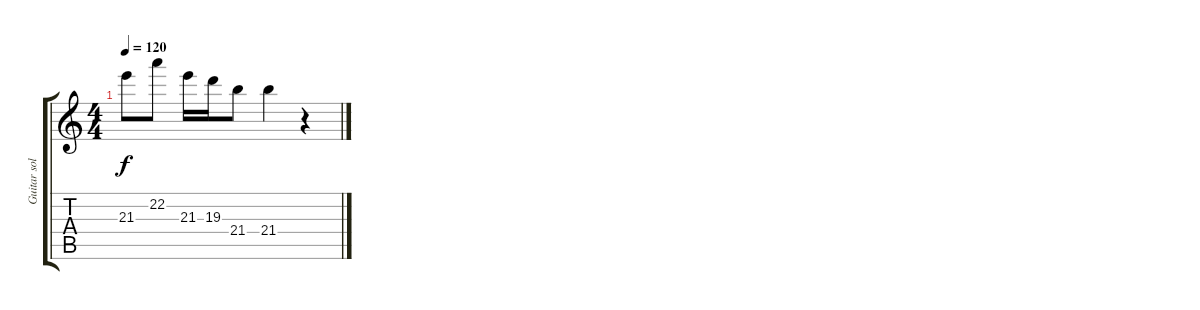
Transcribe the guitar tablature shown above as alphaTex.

\track ("Guitar solo" "Guitar sol") {instrument electricguitarclean}
\staff {score tabs}
\tuning (E4 B3 G3 D3 A2 E2) {hide}
\ts (4 4)
\tempo 120
\clef g2
\ks c
21.3{t}.8{dy f} 22.2.8 21.3.16 19.3.16 21.4.8 21.4.4 r.4
